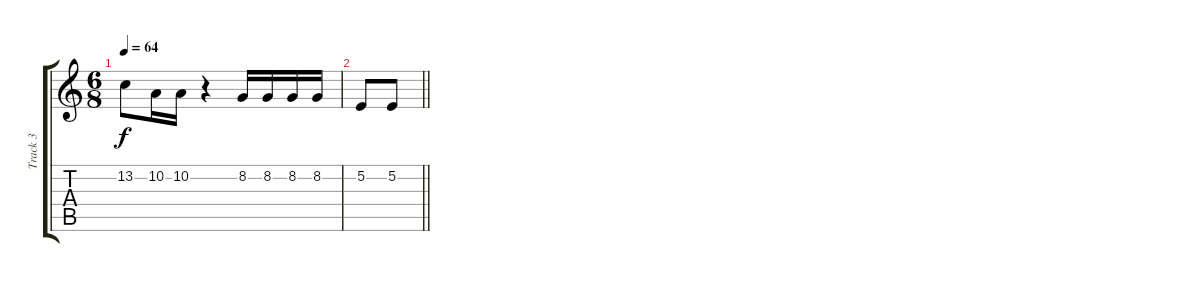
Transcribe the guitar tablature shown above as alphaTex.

\track ("Track 3" "Track 3") {instrument electricgrandpiano}
\staff {score tabs}
\tuning (E4 B3 Gb3 D3 A2 E2) {hide}
\ts (6 8)
\tempo 64
\clef g2
\ks c
13.2.8{dy f} 10.2.16 10.2.16 r.4 8.2.16 8.2.16 8.2.16 8.2.16 |
\barLineRight lightlight
5.2.8 5.2.8
